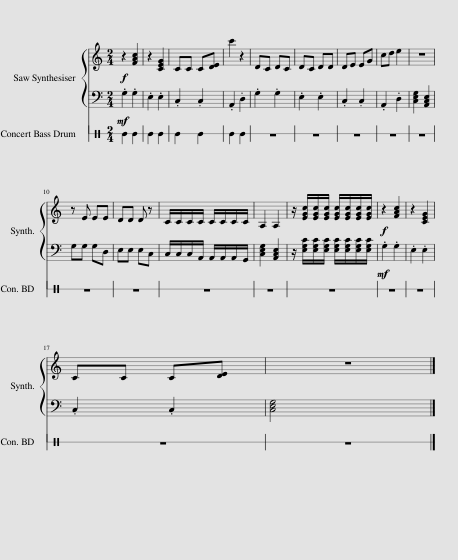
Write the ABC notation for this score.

X:1
%%score { 1 | 2 } 3
L:1/8
M:2/4
I:linebreak $
K:C
V:1 treble
V:2 bass
V:3 perc stafflines=1
K:none
V:1
!f! z2 [FAc]2 | z2 [CEG]2 | CC C[DE] | c'2 z2 | DC DC | %5
 DC DD | DE EG | cd e2 | z4 |$ z E EE | %10
 DD D z | C/C/C/C/ C/C/C/C/ | A,2 A,2 | z/ [EGc]/[EGc]/[EGc]/ [EGc]/[EGc]/[EGc]/[EGc]/ |!f! z2 [FAc]2 | %15
 z2 [CEG]2 |$ CC C[DE] | z4 |] %18
V:2
!mf! .G,2 .G,2 | .E,2 .E,2 | .C,2 .C,2 | .A,,2 .D,2 | .G,2 .G,2 | %5
 .E,2 .E,2 | .C,2 .C,2 | .A,,2 .D,2 | [C,E,G,]2 [A,,C,E,]2 |$ G,G, G,D, | %10
 E,E, E,C, | C,/C,/C,/A,,/ A,,/A,,/A,,/G,,/ | [C,E,G,]2 [A,,C,E,]2 | z/ [E,G,C]/[E,G,C]/[E,G,C]/ [E,G,C]/[E,G,C]/[E,G,C]/[E,G,C]/ |!mf! .G,2 .G,2 | %15
 .E,2 .E,2 |$ .C,2 .C,2 | [C,E,G,]4 |] %18
V:3
 E2 E2 | E2 E2 | E2 E2 | E2 E2 | z4 | %5
 z4 | z4 | z4 | z4 |$ z4 | %10
 z4 | z4 | z4 | z4 | z4 | %15
 z4 |$ z4 | z4 |] %18
